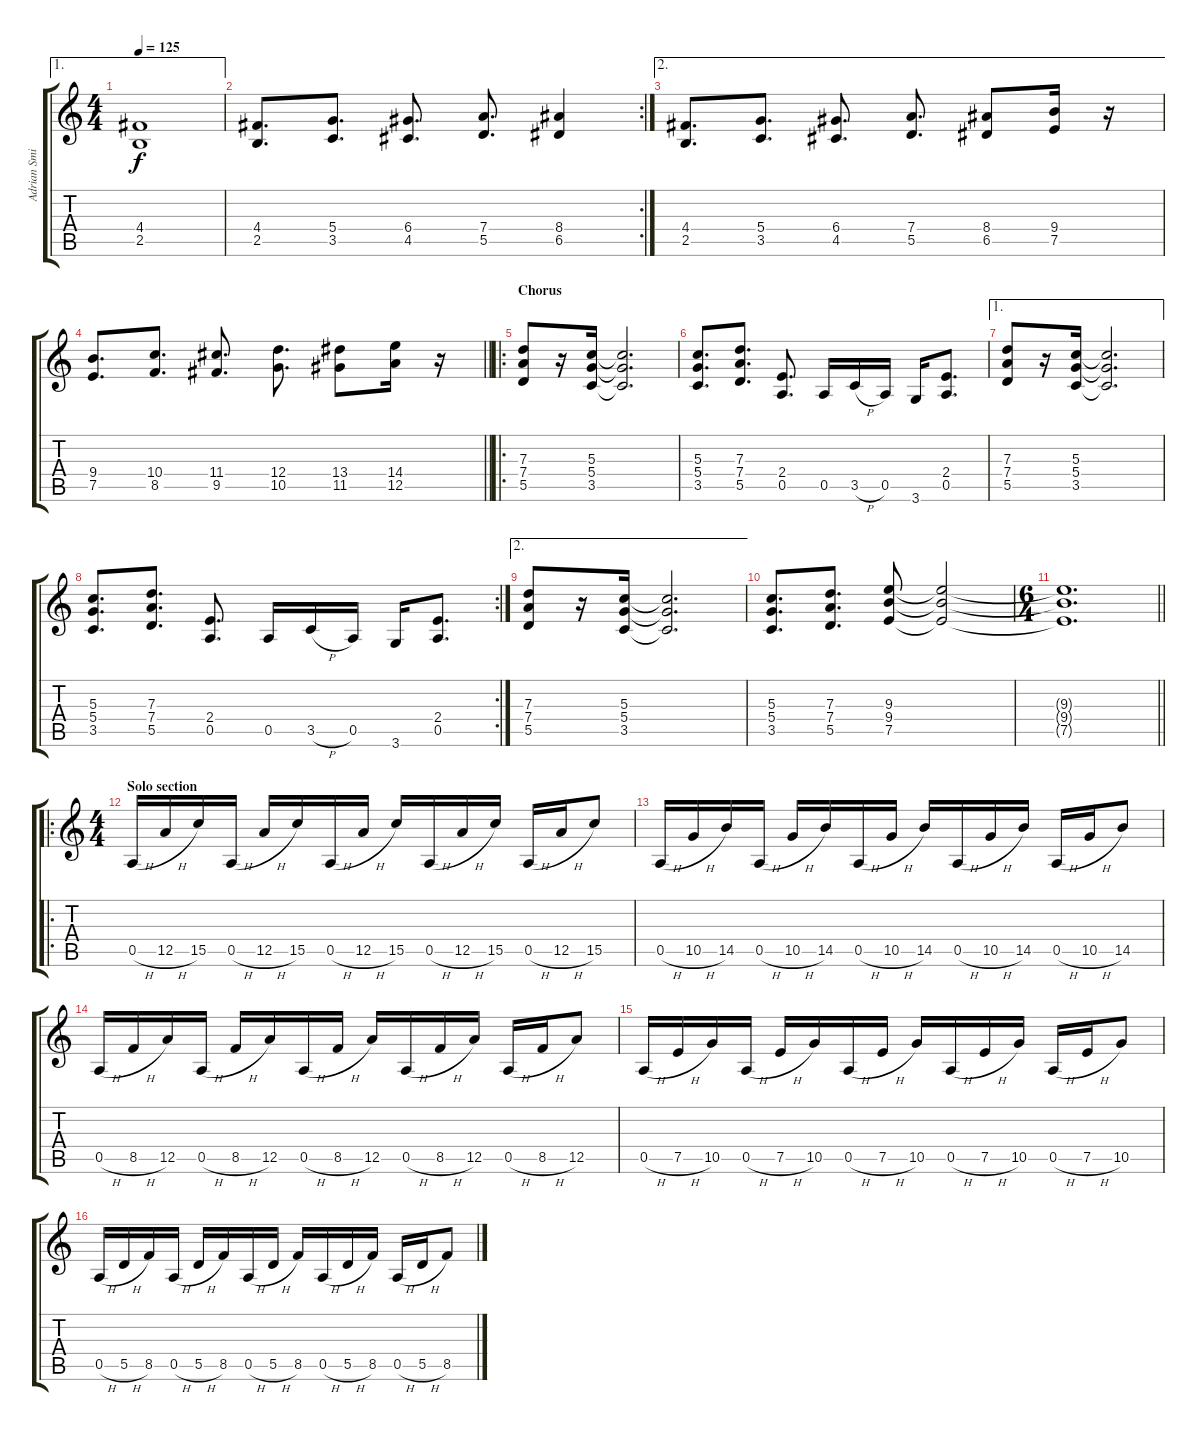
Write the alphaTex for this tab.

\track ("Adrian Smith" "Adrian Smi") {instrument distortionguitar}
\staff {score tabs}
\tuning (E4 B3 G3 D3 A2 E2) {hide}
\ae 1
\ts (4 4)
\tempo 125
\clef g2
\ks c
(4.4 2.5).1{dy f} |
\rc 2
(4.4 2.5).8{d} (5.4 3.5).8{d} (6.4 4.5).8{d} (7.4 5.5).8{d} (8.4 6.5).4 |
\ae 2
(4.4 2.5).8{d} (5.4 3.5).8{d} (6.4 4.5).8{d} (7.4 5.5).8{d} (8.4 6.5).8 (9.4 7.5).16 r.16 |
\barLineRight lightlight
(9.4 7.5).8{d} (10.4 8.5).8{d} (11.4 9.5).8{d} (12.4 10.5).8{d} (13.4 11.5).8 (14.4 12.5).16 r.16 |
\ro
\section ("" "Chorus")
(7.3 7.4 5.5).8 r.16 (5.3 5.4 3.5).16 (5.3{t} 5.4{t} 3.5{t}).2{d} |
(5.3 5.4 3.5).8{d} (7.3 7.4 5.5).8{d} (2.4 0.5).8{d} 0.5.16 3.5{h}.16 0.5.16 3.6.16 (2.4 0.5).8{d} |
\ae 1
(7.3 7.4 5.5).8 r.16 (5.3 5.4 3.5).16 (5.3{t} 5.4{t} 3.5{t}).2{d} |
\rc 2
(5.3 5.4 3.5).8{d} (7.3 7.4 5.5).8{d} (2.4 0.5).8{d} 0.5.16 3.5{h}.16 0.5.16 3.6.16 (2.4 0.5).8{d} |
\ae 2
(7.3 7.4 5.5).8 r.16 (5.3 5.4 3.5).16 (5.3{t} 5.4{t} 3.5{t}).2{d} |
(5.3 5.4 3.5).8{d} (7.3 7.4 5.5).8{d} (9.3 9.4 7.5).8 (9.3{t} 9.4{t} 7.5{t}).2 |
\ts (6 4)
\barLineRight lightlight
(9.3{t} 9.4{t} 7.5{t}).1{d} |
\ro
\ts (4 4)
\section ("" "Solo section")
0.5{h}.16 12.5{h}.16 15.5.16 0.5{h}.16 12.5{h}.16 15.5.16 0.5{h}.16 12.5{h}.16 15.5.16 0.5{h}.16 12.5{h}.16 15.5.16 0.5{h}.16 12.5{h}.16 15.5.8 |
0.5{h}.16 10.5{h}.16 14.5.16 0.5{h}.16 10.5{h}.16 14.5.16 0.5{h}.16 10.5{h}.16 14.5.16 0.5{h}.16 10.5{h}.16 14.5.16 0.5{h}.16 10.5{h}.16 14.5.8 |
0.5{h}.16 8.5{h}.16 12.5.16 0.5{h}.16 8.5{h}.16 12.5.16 0.5{h}.16 8.5{h}.16 12.5.16 0.5{h}.16 8.5{h}.16 12.5.16 0.5{h}.16 8.5{h}.16 12.5.8 |
0.5{h}.16 7.5{h}.16 10.5.16 0.5{h}.16 7.5{h}.16 10.5.16 0.5{h}.16 7.5{h}.16 10.5.16 0.5{h}.16 7.5{h}.16 10.5.16 0.5{h}.16 7.5{h}.16 10.5.8 |
0.5{h}.16 5.5{h}.16 8.5.16 0.5{h}.16 5.5{h}.16 8.5.16 0.5{h}.16 5.5{h}.16 8.5.16 0.5{h}.16 5.5{h}.16 8.5.16 0.5{h}.16 5.5{h}.16 8.5.8
